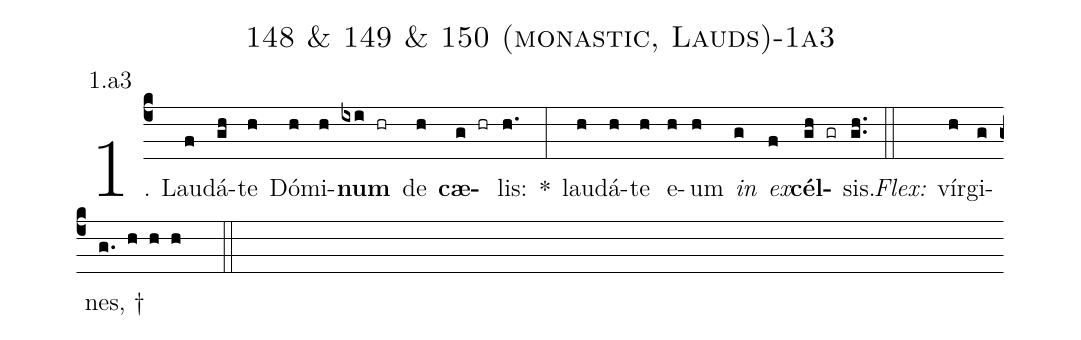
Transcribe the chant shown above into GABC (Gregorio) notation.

name: 148 & 149 & 150 (monastic, Lauds)-1a3;
annotation: 1.a3;
%%
(c4)1. Lau(f)dá(gh)te(h) Dó(h)mi(h)<b>num</b>(ixi hr) de(h) <b>cæ</b>(g hr)lis:(h.) *(:) lau(h)dá(h)te(h) e(h)um(h) <i>in</i>(g) <i>ex</i>(f)<b>cél</b>(gh gr)sis.(gh..) (::)
<i>Flex:</i>()  vír(h)gi(g)nes, †(g. h h h  ::)
